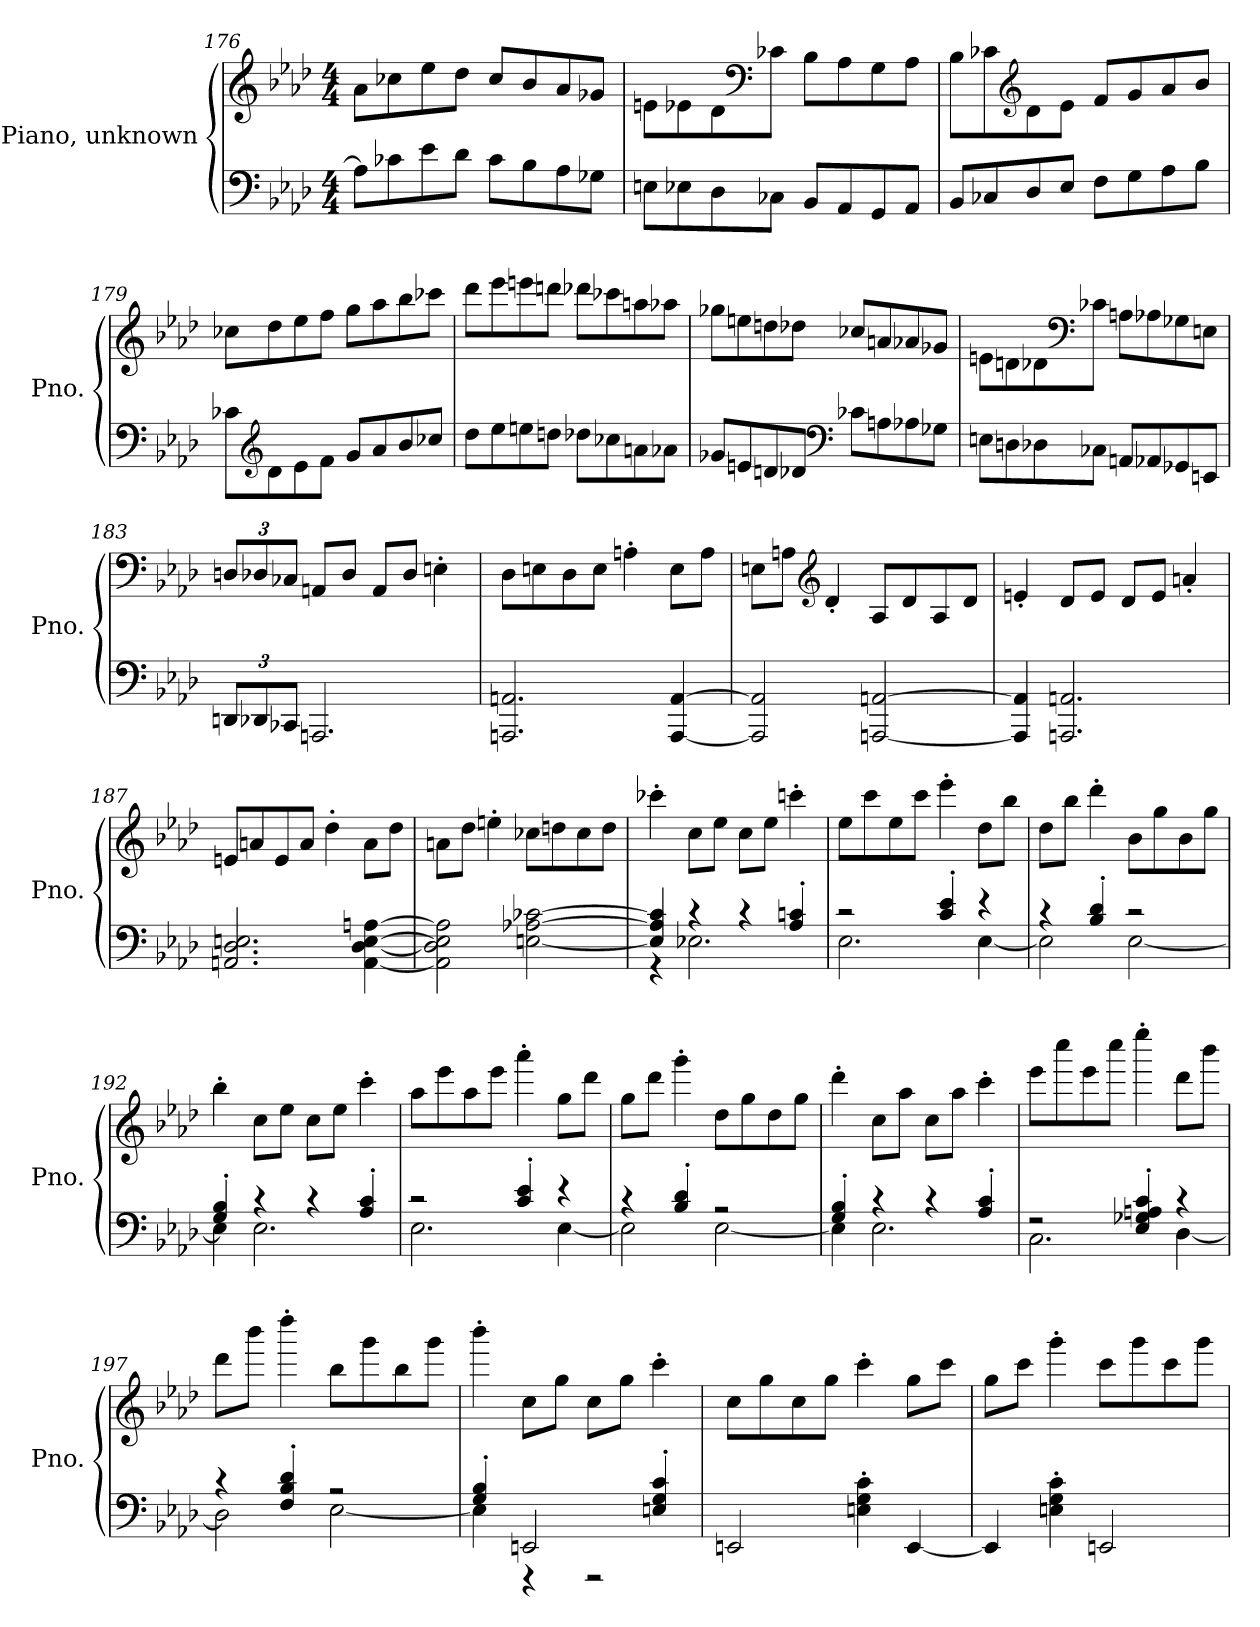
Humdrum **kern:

**kern	**kern
*part1	*part1
*staff2	*staff1
*I"Piano, unknown	*
*I'Pno.	*
*clefF4	*clefG2
*k[b-e-a-d-]	*k[b-e-a-d-]
*M4/4	*M4/4
=176	=176
8A-\L]	8a-\L
8c-X\	8cc-X\
8e-\	8ee-\
8d-\J	8dd-\J
8c-\L	8cc-/L
8B-\	8b-/
8A-\	8a-/
8G-X\J	8g-X/J
=177	=177
8En\L	8en\L
8E-X\	8e-X\
8D-\	8d-\
*	*clefF4
8C-X\J	8c-X\J
8BB-/L	8B-\L
8AA-/	8A-\
8GG/	8G\
8AA-/J	8A-\J
!!LO:LB:g=z
=178	=178
8BB-/L	8B-\L
8C-X/	8c-X\
*	*clefG2
8D-/	8d-\
8E-/J	8e-\J
8F\L	8f/L
8G\	8g/
8A-\	8a-/
8B-\J	8b-/J
=179	=179
8c-X\L	8cc-X\L
*clefG2	*
8d-\	8dd-\
8e-\	8ee-\
8f\J	8ff\J
8g/L	8gg\L
8a-/	8aa-\
8b-/	8bb-\
8cc-X/J	8ccc-X\J
=180	=180
8dd-\L	8ddd-\L
8ee-\	8eee-\
8een\	8eeen\
8ddn\J	8dddn\J
8dd-X\L	8ddd-X\L
8cc-X\	8ccc-X\
8an\	8aan\
8a-X\J	8aa-X\J
!!LO:LB:g=z
=181	=181
8g-X/L	8gg-X\L
8en/	8een\
8dn/	8ddn\
8d-X/J	8dd-X\J
*clefF4	*
8c-X\L	8cc-X/L
8An\	8an/
8A-X\	8a-X/
8G-X\J	8g-X/J
=182	=182
8En\L	8en\L
8Dn\	8dn\
8D-X\	8d-X\
*	*clefF4
8C-X\J	8c-X\J
8AAn/L	8An\L
8AA-X/	8A-X\
8GG-X/	8G-X\
8EEn/J	8En\J
=183	=183
*Xbrackettup	*Xbrackettup
12DDn/L	12Dn/L
12DD-X/	12D-X/
12CC-X/J	12C-X/J
2.AAAn/	8AAn/L
.	8D-/J
.	8AA/L
.	8D-/J
.	4En'\
!!LO:LB:g=z
=184	=184
2.AAAn/ 2.AAn/	8D-\L
.	8En\
.	8D-\
.	8E\J
.	4An'\
[4AAA/ [4AA/	8E\L
.	8A\J
=185	=185
2AAA/] 2AA/]	8En\L
.	8An\J
*	*clefG2
.	4d-'/
[2AAAn/ [2AAn/	8A/L
.	8d-/
.	8A/
.	8d-/J
=186	=186
4AAA/] 4AA/]	4en'/
2.AAAn/ 2.AAn/	8d-/L
.	8e/J
.	8d-/L
.	8e/J
.	4an'/
=187	=187
2.AAn/ 2.D-/ 2.En/	8en/L
.	8an/
.	8e/
.	8a/J
.	4dd-'\
[4AA\ [4D-\ [4E\ [4An\	8a\L
.	8dd-\J
!!LO:PB:g=z
=188	=188
2AA\] 2D-\] 2E\] 2A\]	8an\L
.	8dd-\J
.	4een'\
[2En\ [2A-X\ [2c-X\	8cc-X\L
.	8ddn\
.	8cc-\
.	8dd\J
=189	=189
*^	*
4E/] 4A-/] 4c-/]	4r	4ccc-X'\
4r	2.E-X\	8cc\L
.	.	8ee-\J
4r	.	8cc\L
.	.	8ee-\J
4A-/' 4cn/'	.	4cccn'\
=190	=190	=190
2r	2.E-\	8ee-\L
.	.	8ccc\
.	.	8ee-\
.	.	8ccc\J
4c/' 4e-/'	.	4eee-'\
4r	[4E-\	8dd-\L
.	.	8bb-\J
=191	=191	=191
4r	2E-\]	8dd-\L
.	.	8bb-\J
4B-/' 4d-/'	.	4ddd-'\
2r	[2E-\	8b-\L
.	.	8gg\
.	.	8b-\
.	.	8gg\J
=192	=192	=192
4G/' 4B-/'	4E-\]	4bb-'\
4r	2.E-\	8cc\L
.	.	8ee-\J
4r	.	8cc\L
.	.	8ee-\J
4A-/' 4c/'	.	4ccc'\
!!LO:LB:g=z
=193	=193	=193
2r	2.E-\	8aa-\L
.	.	8eee-\
.	.	8aa-\
.	.	8eee-\J
4c/' 4e-/'	.	4aaa-'\
4r	[4E-\	8gg\L
.	.	8ddd-\J
=194	=194	=194
4r	2E-\]	8gg\L
.	.	8ddd-\J
4B-/' 4d-/'	.	4ggg'\
2r	[2E-\	8dd-\L
.	.	8gg\
.	.	8dd-\
.	.	8gg\J
=195	=195	=195
4G/' 4B-/'	4E-\]	4ddd-'\
4r	2.E-\	8cc\L
.	.	8aa-\J
4r	.	8cc\L
.	.	8aa-\J
4A-/' 4c/'	.	4ccc'\
=196	=196	=196
2r	2.C\	8eee-\L
.	.	8cccc\
.	.	8eee-\
.	.	8cccc\J
4E-/' 4G-X/' 4An/' 4c/'	.	4eeee-'\
4r	[4D-\	8ddd-\L
.	.	8bbb-\J
!!LO:LB:g=z
=197	=197	=197
4r	2D-\]	8ddd-\L
.	.	8bbb-\J
4F/' 4B-/' 4d-/'	.	4dddd-'\
2r	[2E-\	8bb-\L
.	.	8ggg\
.	.	8bb-\
.	.	8ggg\J
=198	=198	=198
4G/' 4B-/'	4E-\]	4bbb-'\
2EEn/	4r	8cc\L
.	.	8gg\J
.	2r	8cc\L
.	.	8gg\J
4En/' 4G/' 4c/'	.	4ccc'\
*v	*v	*
=199	=199
2EEn/	8cc\L
.	8gg\
.	8cc\
.	8gg\J
4En\' 4G\' 4c\'	4ccc'\
[4EE/	8gg\L
.	8ccc\J
=200	=200
4EE/]	8gg\L
.	8ccc\J
4En\' 4G\' 4c\'	4ggg'\
2EEn/	8ccc\L
.	8ggg\
.	8ccc\
.	8ggg\J
=	=
*-	*-
